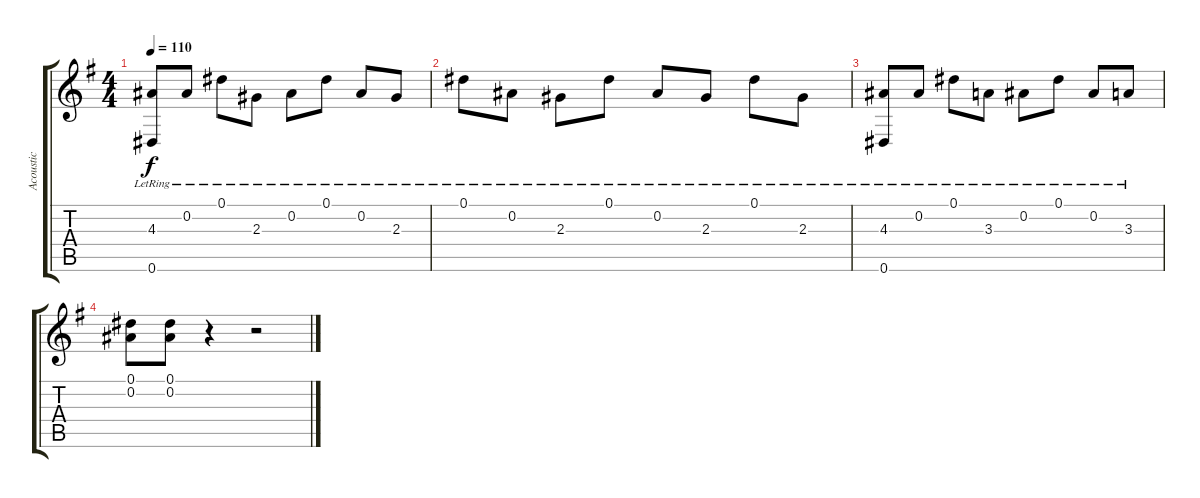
\track ("Acoustic" "Acoustic") {instrument acousticguitarsteel}
\staff {score tabs}
\tuning (Eb4 Bb3 Gb3 Db3 Ab2 Eb2) {hide}
\ts (4 4)
\tempo 110
\clef g2
\ks g
(4.3{lr} 0.6{lr}).8{dy f} 0.2{lr}.8 0.1{lr}.8 2.3{lr}.8 0.2{lr}.8 0.1{lr}.8 0.2{lr}.8 2.3{lr}.8 |
0.1{lr}.8 0.2{lr}.8 2.3{lr}.8 0.1{lr}.8 0.2{lr}.8 2.3{lr}.8 0.1{lr}.8 2.3{lr}.8 |
(4.3{lr} 0.6{lr}).8 0.2{lr}.8 0.1{lr}.8 3.3{lr}.8 0.2{lr}.8 0.1{lr}.8 0.2{lr}.8 3.3{lr}.8 |
(0.1 0.2).8 (0.1 0.2).8 r.4 r.2
